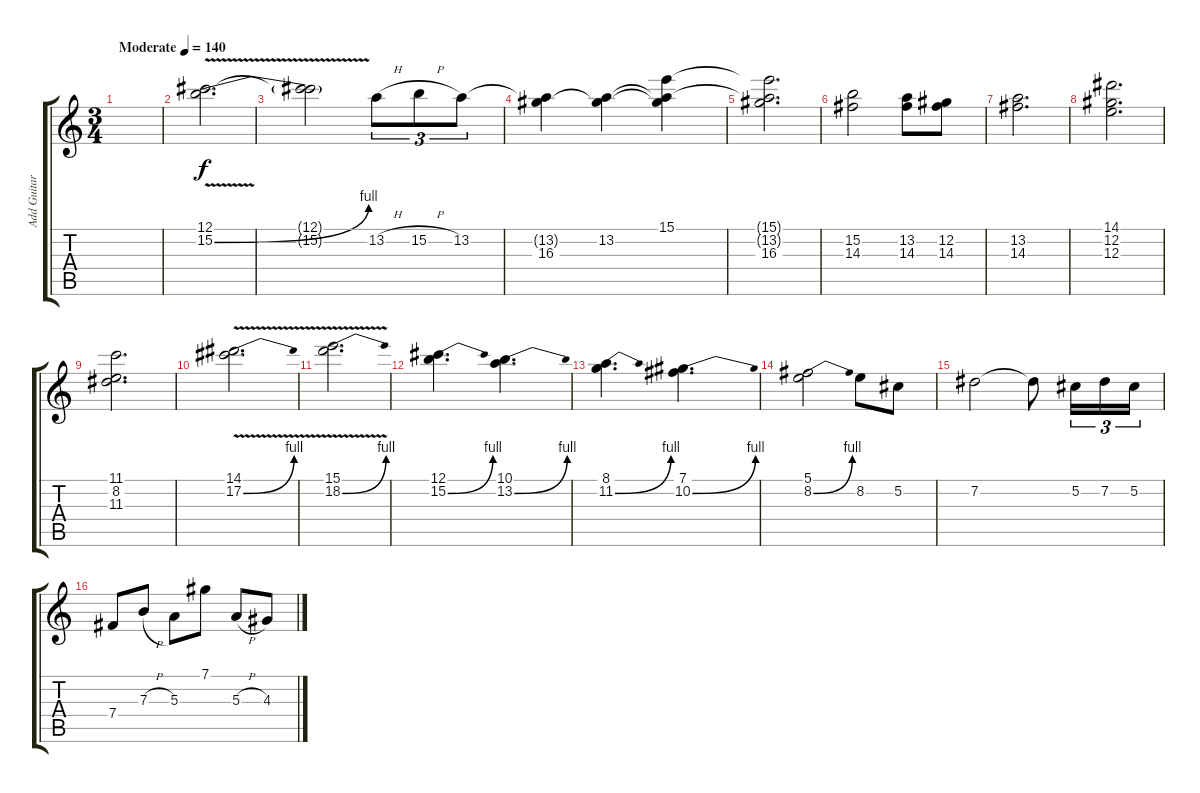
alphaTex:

\track ("Add Guitars" "Add Guitar") {instrument distortionguitar}
\staff {score tabs}
\tuning (Db4 Ab3 E3 B2 Gb2 Db2) {hide}
\ts (3 4)
\tempo (140 "Moderate")
\clef g2
\ks c
|
(12.1 15.2{be (bend 0 0 60 4) v}).2{d} |
(12.1{t} 15.2{t}).2 13.2{h}.8{tu (3 2)} 15.2{h}.8{tu (3 2)} 13.2.8{tu (3 2)} |
(13.2{t} 16.3).4 (13.2 16.3{t}).4 (15.1 13.2{t} 16.3{t}).4 |
(15.1{t} 13.2{t} 16.3).2{d} |
(15.2 14.3).2 (13.2 14.3).8 (12.2 14.3).8 |
(13.2 14.3).2{d} |
(14.1 12.2 12.3).2{d} |
(11.1 8.2 11.3).2{d} |
(14.1 17.2{be (bend 0 0 60 4) v}).2{d} |
(15.1 18.2{be (bend 0 0 60 4) v}).2{d} |
(12.1 15.2{be (bend 0 0 60 4)}).4{d} (10.1 13.2{be (bend 0 0 60 4)}).4{d} |
(8.1 11.2{be (bend 0 0 60 4)}).4{d} (7.1 10.2{be (bend 0 0 60 4)}).4{d} |
(5.1 8.2{be (bend 0 0 60 4)}).2 8.2.8 5.2.8 |
7.2.2 7.2{t}.8 5.2.16{tu (3 2)} 7.2.16{tu (3 2)} 5.2.16{tu (3 2)} |
7.4.8 7.3{h}.8 5.3.8 7.1.8 5.3{h}.8 4.3.8
